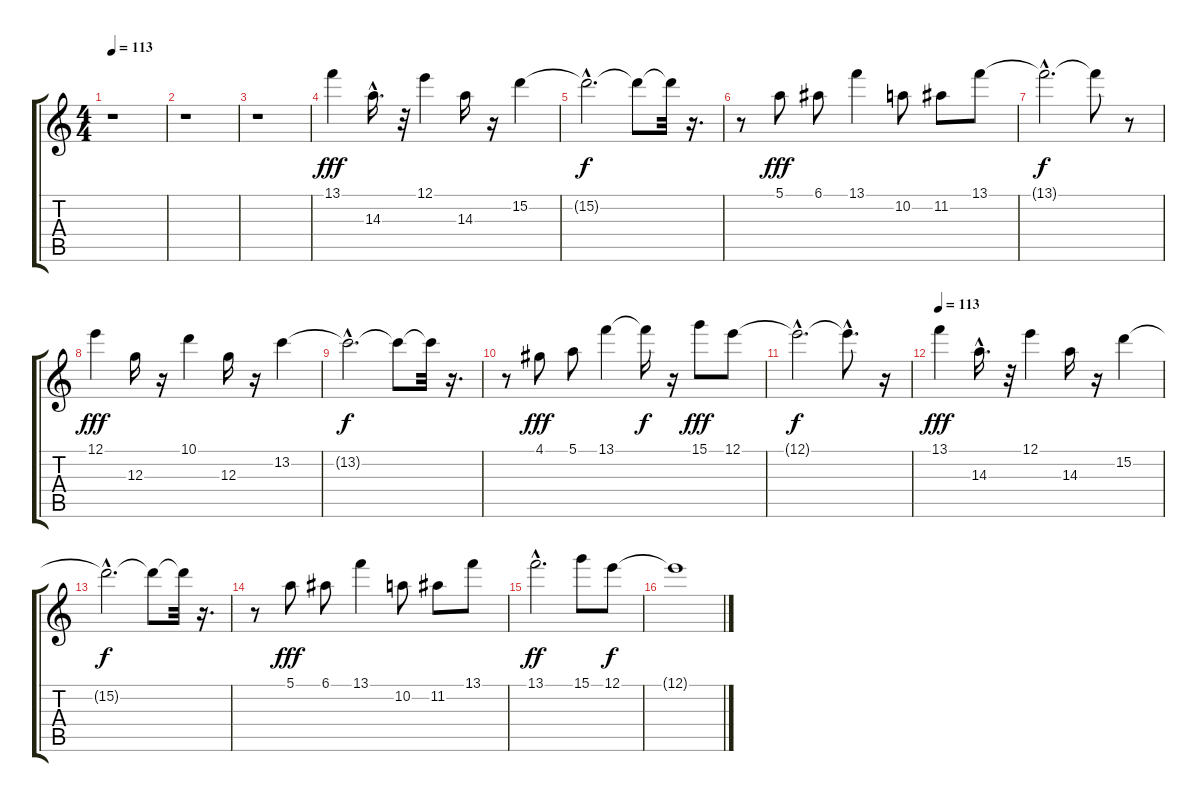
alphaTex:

\track "" {instrument electricbassfinger}
\staff {score tabs}
\tuning (E4 B3 G3 D3 A2 E2) {hide}
\ts (4 4)
\tempo 113
\clef g2
\ks c
r.1{dy fff instrument electricbassfinger} |
r.1 |
r.1 |
13.1.4 14.3{hac}.16{d} r.32 12.1.4 14.3.16 r.16 15.2.4 |
15.2{hac t}.2{d dy f} 15.2{t}.8 15.2{t}.32 r.16{d} |
r.8 5.1.8{dy fff} 6.1.8 13.1.4 10.2.8 11.2.8 13.1.8 |
13.1{hac t}.2{d dy f} 13.1{t}.8 r.8 |
12.1.4{dy fff} 12.3.16 r.16 10.1.4 12.3.16 r.16 13.2.4 |
13.2{hac t}.2{d dy f} 13.2{t}.8 13.2{t}.32 r.16{d} |
r.8 4.1.8{dy fff} 5.1.8 13.1.4 13.1{t}.16{dy f} r.16 15.1.8{dy fff} 12.1.8 |
12.1{hac t}.2{d dy f} 12.1{hac t}.8{d} r.16 |
\tempo 113
13.1.4{dy fff} 14.3{hac}.16{d} r.32 12.1.4 14.3.16 r.16 15.2.4 |
15.2{hac t}.2{d dy f} 15.2{t}.8 15.2{t}.32 r.16{d} |
r.8 5.1.8{dy fff} 6.1.8 13.1.4 10.2.8 11.2.8 13.1.8 |
13.1{hac}.2{d dy ff} 15.1.8 12.1.8{dy f} |
12.1{t}.1
